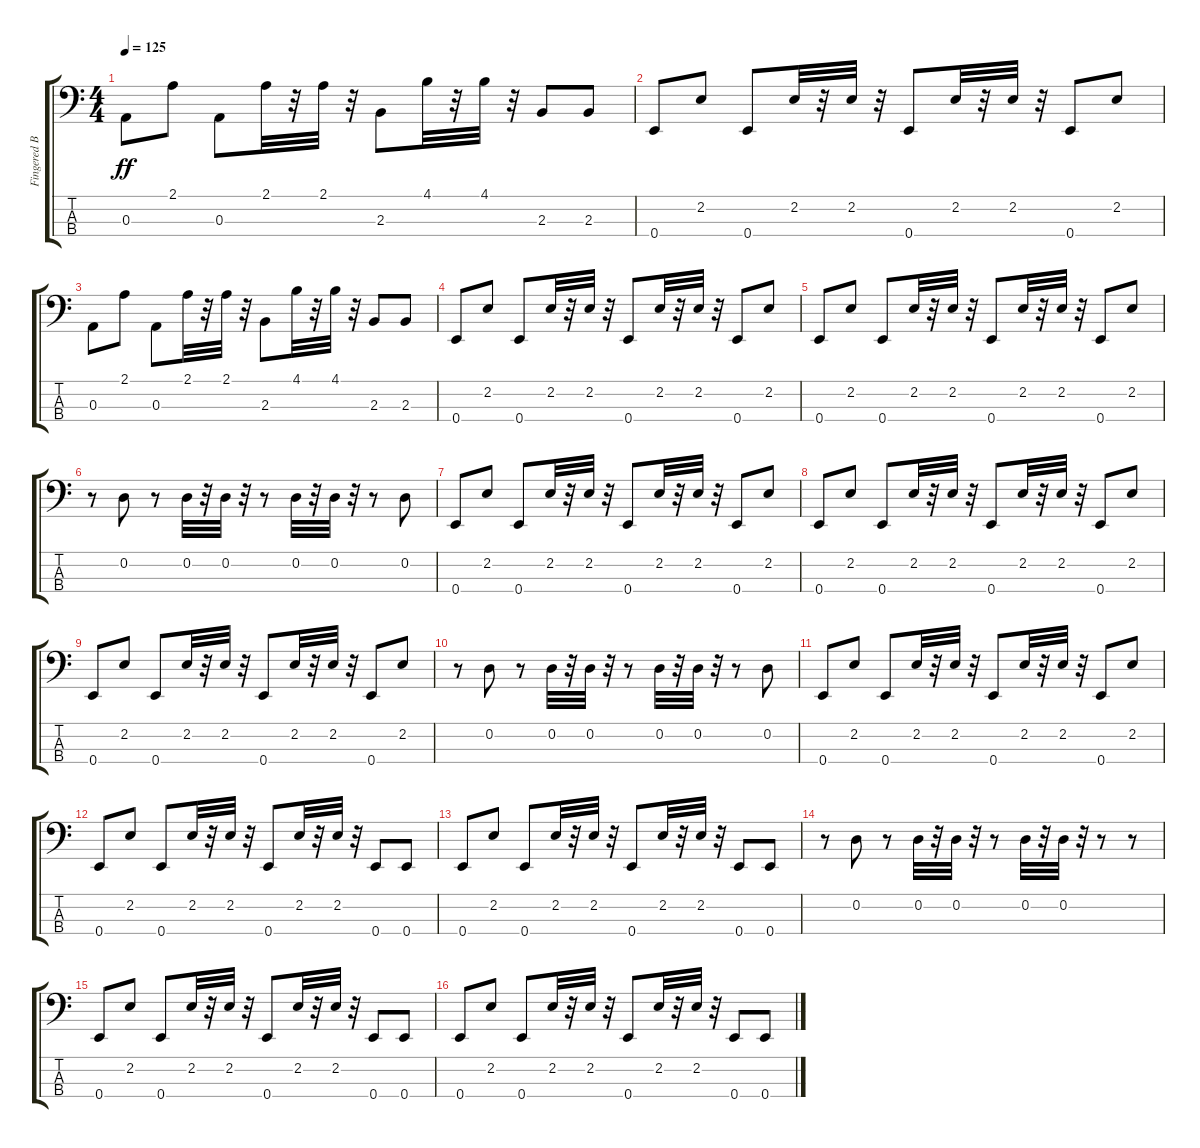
\track ("Fingered Bass" "Fingered B") {instrument electricbassfinger}
\staff {score tabs}
\tuning (G2 D2 A1 E1) {hide}
\ts (4 4)
\tempo 125
\clef f4
\ks c
0.3.8{dy ff} 2.1.8 0.3.8 2.1.32 r.32 2.1.32 r.32 2.3.8 4.1.32 r.32 4.1.32 r.32 2.3.8 2.3.8 |
0.4.8 2.2.8 0.4.8 2.2.32 r.32 2.2.32 r.32 0.4.8 2.2.32 r.32 2.2.32 r.32 0.4.8 2.2.8 |
0.3.8 2.1.8 0.3.8 2.1.32 r.32 2.1.32 r.32 2.3.8 4.1.32 r.32 4.1.32 r.32 2.3.8 2.3.8 |
0.4.8 2.2.8 0.4.8 2.2.32 r.32 2.2.32 r.32 0.4.8 2.2.32 r.32 2.2.32 r.32 0.4.8 2.2.8 |
0.4.8 2.2.8 0.4.8 2.2.32 r.32 2.2.32 r.32 0.4.8 2.2.32 r.32 2.2.32 r.32 0.4.8 2.2.8 |
r.8 0.2.8 r.8 0.2.32 r.32 0.2.32 r.32 r.8 0.2.32 r.32 0.2.32 r.32 r.8 0.2.8 |
0.4.8 2.2.8 0.4.8 2.2.32 r.32 2.2.32 r.32 0.4.8 2.2.32 r.32 2.2.32 r.32 0.4.8 2.2.8 |
0.4.8 2.2.8 0.4.8 2.2.32 r.32 2.2.32 r.32 0.4.8 2.2.32 r.32 2.2.32 r.32 0.4.8 2.2.8 |
0.4.8 2.2.8 0.4.8 2.2.32 r.32 2.2.32 r.32 0.4.8 2.2.32 r.32 2.2.32 r.32 0.4.8 2.2.8 |
r.8 0.2.8 r.8 0.2.32 r.32 0.2.32 r.32 r.8 0.2.32 r.32 0.2.32 r.32 r.8 0.2.8 |
0.4.8 2.2.8 0.4.8 2.2.32 r.32 2.2.32 r.32 0.4.8 2.2.32 r.32 2.2.32 r.32 0.4.8 2.2.8 |
0.4.8 2.2.8 0.4.8 2.2.32 r.32 2.2.32 r.32 0.4.8 2.2.32 r.32 2.2.32 r.32 0.4.8 0.4.8 |
0.4.8 2.2.8 0.4.8 2.2.32 r.32 2.2.32 r.32 0.4.8 2.2.32 r.32 2.2.32 r.32 0.4.8 0.4.8 |
r.8 0.2.8 r.8 0.2.32 r.32 0.2.32 r.32 r.8 0.2.32 r.32 0.2.32 r.32 r.8 r.8 |
0.4.8 2.2.8 0.4.8 2.2.32 r.32 2.2.32 r.32 0.4.8 2.2.32 r.32 2.2.32 r.32 0.4.8 0.4.8 |
0.4.8 2.2.8 0.4.8 2.2.32 r.32 2.2.32 r.32 0.4.8 2.2.32 r.32 2.2.32 r.32 0.4.8 0.4.8
